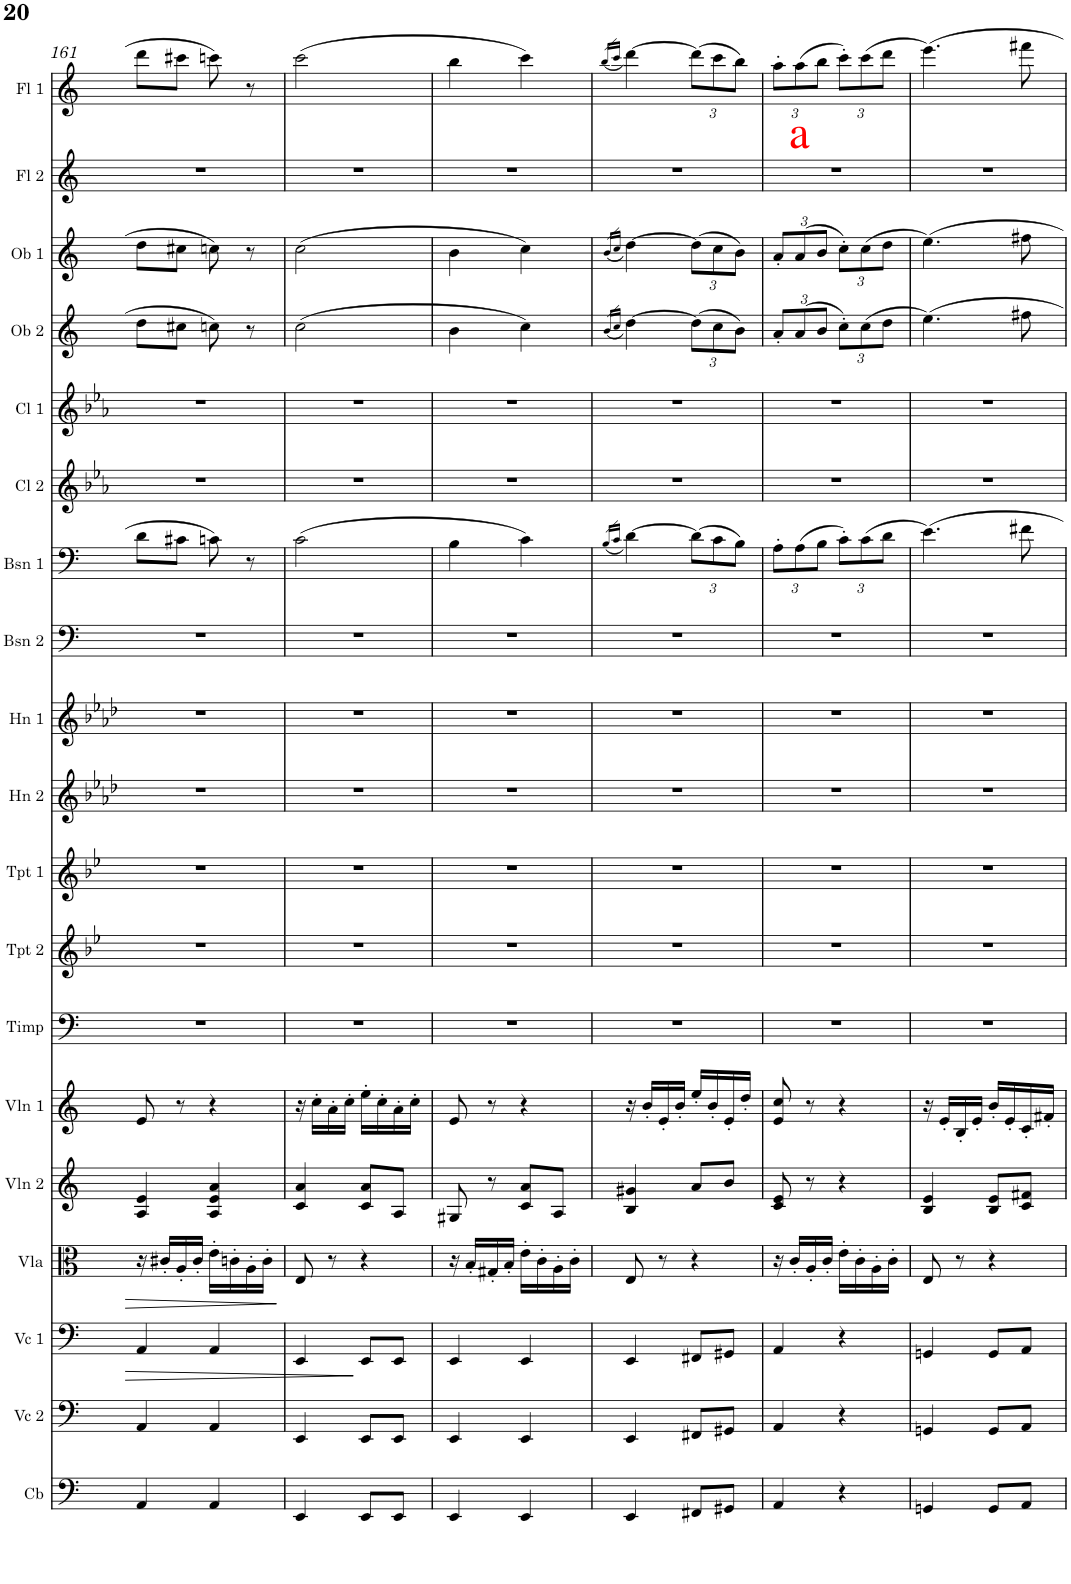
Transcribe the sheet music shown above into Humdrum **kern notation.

**kern	**kern	**kern	**kern	**kern	**kern	**kern	**kern	**kern	**kern	**kern	**kern	**kern	**kern	**kern	**kern	**kern	**kern	**kern	**text
*part19	*part18	*part17	*part16	*part15	*part14	*part13	*part12	*part11	*part10	*part9	*part8	*part7	*part6	*part5	*part4	*part3	*part2	*part1	*part1
*staff19	*staff18	*staff17	*staff16	*staff15	*staff14	*staff13	*staff12	*staff11	*staff10	*staff9	*staff8	*staff7	*staff6	*staff5	*staff4	*staff3	*staff2	*staff1	*staff1
*I"Contrabass	*I"Violoncello 2	*I"Violoncello 1	*I"Viola	*I"Violin 2	*I"Violin 1	*I"Timpani	*I"D Trumpet 2	*I"D Trumpet 1	*I"E Horn 2	*I"E Horn 1	*I"Bassoon 2	*I"Bassoon 1	*I"A Clarinet 2	*I"A Clarinet 1	*I"Oboe 2	*I"Oboe 1	*I"Flute 2	*I"Flute 1	*
*I'Cb	*I'Vc 2	*I'Vc 1	*I'Vla	*I'Vln 2	*I'Vln 1	*I'Timp	*I'Tpt 2	*I'Tpt 1	*I'Hn 2	*I'Hn 1	*I'Bsn 2	*I'Bsn 1	*I'Cl 2	*I'Cl 1	*I'Ob 2	*I'Ob 1	*I'Fl 2	*I'Fl 1	*
!!LO:PB:g=z
*clefF4	*clefF4	*clefF4	*clefC3	*clefG2	*clefG2	*clefF4	*clefG2	*clefG2	*clefG2	*clefG2	*clefF4	*clefF4	*clefG2	*clefG2	*clefG2	*clefG2	*clefG2	*clefG2	*
*Trd7c12	*	*	*	*	*	*	*Trd-1c-2	*Trd-1c-2	*Trd5c8	*Trd5c8	*	*	*Trd2c3	*Trd2c3	*	*	*	*	*
*k[]	*k[]	*k[]	*k[]	*k[]	*k[]	*k[]	*k[b-e-]	*k[b-e-]	*k[b-e-a-d-]	*k[b-e-a-d-]	*k[]	*k[]	*k[b-e-a-]	*k[b-e-a-]	*k[]	*k[]	*k[]	*k[]	*
*M2/4	*M2/4	*M2/4	*M2/4	*M2/4	*M2/4	*M2/4	*M2/4	*M2/4	*M2/4	*M2/4	*M2/4	*M2/4	*M2/4	*M2/4	*M2/4	*M2/4	*M2/4	*M2/4	*
=161	=161	=161	=161	=161	=161	=161	=161	=161	=161	=161	=161	=161	=161	=161	=161	=161	=161	=161	=161
4AA/	4AA/	4AA/	16r	4A/ 4e/	8e/	2r	2r	2r	2r	2r	2r	8d\L	2r	2r	8dd\L	8dd\L	2r	8ddd\L	.
.	.	.	16c#X'/LL	.	.	.	.	.	.	.	.	.	.	.	.	.	.	.	.
.	.	.	16A'/	.	8r	.	.	.	.	.	.	8c#X\J	.	.	8cc#X\J	8cc#X\J	.	8ccc#X\J	.
.	.	.	16c#'/JJ	.	.	.	.	.	.	.	.	.	.	.	.	.	.	.	.
4AA/	4AA/	4AA/	16e'\LL	4A/ 4e/ 4a/	4r	.	.	.	.	.	.	8cn\	.	.	8ccn\	8ccn\	.	8cccn\	.
.	.	.	16cn'\	.	.	.	.	.	.	.	.	.	.	.	.	.	.	.	.
.	.	.	16A'\	.	.	.	.	.	.	.	.	8r	.	.	8r	8r	.	8r	.
.	.	.	16c'\JJ	.	.	.	.	.	.	.	.	.	.	.	.	.	.	.	.
=162	=162	=162	=162	=162	=162	=162	=162	=162	=162	=162	=162	=162	=162	=162	=162	=162	=162	=162	=162
4EE/	4EE/	4EE/	8E/	4c/ 4a/	16r	2r	2r	2r	2r	2r	2r	(2c\	2r	2r	(2cc\	(2cc\	2r	(2ccc\	.
.	.	.	.	.	16cc'\LL	.	.	.	.	.	.	.	.	.	.	.	.	.	.
.	.	.	8r	.	16a'\	.	.	.	.	.	.	.	.	.	.	.	.	.	.
.	.	.	.	.	16cc'\JJ	.	.	.	.	.	.	.	.	.	.	.	.	.	.
8EE/L	8EE/L	8EE/L	4r	8c/ 8a/L	16ee'\LL	.	.	.	.	.	.	.	.	.	.	.	.	.	.
.	.	.	.	.	16cc'\	.	.	.	.	.	.	.	.	.	.	.	.	.	.
8EE/J	8EE/J	8EE/J	.	8A/J	16a'\	.	.	.	.	.	.	.	.	.	.	.	.	.	.
.	.	.	.	.	16cc'\JJ	.	.	.	.	.	.	.	.	.	.	.	.	.	.
=163	=163	=163	=163	=163	=163	=163	=163	=163	=163	=163	=163	=163	=163	=163	=163	=163	=163	=163	=163
4EE/	4EE/	4EE/	16r	8G#X/	8e/	2r	2r	2r	2r	2r	2r	4B\	2r	2r	4b\	4b\	2r	4bb\	.
.	.	.	16B'/LL	.	.	.	.	.	.	.	.	.	.	.	.	.	.	.	.
.	.	.	16G#X'/	8r	8r	.	.	.	.	.	.	.	.	.	.	.	.	.	.
.	.	.	16B'/JJ	.	.	.	.	.	.	.	.	.	.	.	.	.	.	.	.
4EE/	4EE/	4EE/	16e'\LL	8c/ 8a/L	4r	.	.	.	.	.	.	4c\)	.	.	4cc\)	4cc\)	.	4ccc\)	.
.	.	.	16c'\	.	.	.	.	.	.	.	.	.	.	.	.	.	.	.	.
.	.	.	16A'\	8A/J	.	.	.	.	.	.	.	.	.	.	.	.	.	.	.
.	.	.	16c'\JJ	.	.	.	.	.	.	.	.	.	.	.	.	.	.	.	.
=164	=164	=164	=164	=164	=164	=164	=164	=164	=164	=164	=164	=164	=164	=164	=164	=164	=164	=164	=164
.	.	.	.	.	.	.	.	.	.	.	.	(16qB/LL	.	.	(16qb/LL	(16qb/LL	.	(16qbb/LL	.
.	.	.	.	.	.	.	.	.	.	.	.	16qc/JJ	.	.	16qcc/JJ	16qcc/JJ	.	16qccc/JJ	.
4EE/	4EE/	4EE/	8E/	4B/ 4g#X/	16r	2r	2r	2r	2r	2r	2r	[4d\)	2r	2r	[4dd\)	[4dd\)	2r	[4ddd\)	.
.	.	.	.	.	16b'/LL	.	.	.	.	.	.	.	.	.	.	.	.	.	.
.	.	.	8r	.	16e'/	.	.	.	.	.	.	.	.	.	.	.	.	.	.
.	.	.	.	.	16b'/JJ	.	.	.	.	.	.	.	.	.	.	.	.	.	.
*	*	*	*	*	*	*	*	*	*	*	*	*Xbrackettup	*	*	*Xbrackettup	*Xbrackettup	*	*Xbrackettup	*
8FF#X/L	8FF#X/L	8FF#X/L	4r	8a/L	16ee'/LL	.	.	.	.	.	.	(12d\L]	.	.	(12dd\L]	(12dd\L]	.	(12ddd\L]	.
.	.	.	.	.	16b'/	.	.	.	.	.	.	.	.	.	.	.	.	.	.
.	.	.	.	.	.	.	.	.	.	.	.	12c\	.	.	12cc\	12cc\	.	12ccc\	.
8GG#X/J	8GG#X/J	8GG#X/J	.	8b/J	16e'/	.	.	.	.	.	.	.	.	.	.	.	.	.	.
.	.	.	.	.	.	.	.	.	.	.	.	12B\J)	.	.	12b\J)	12b\J)	.	12bb\J)	.
.	.	.	.	.	16dd'/JJ	.	.	.	.	.	.	.	.	.	.	.	.	.	.
=165	=165	=165	=165	=165	=165	=165	=165	=165	=165	=165	=165	=165	=165	=165	=165	=165	=165	=165	=165
4AA/	4AA/	4AA/	16r	8c/ 8e/	8e/ 8cc/	2r	2r	2r	2r	2r	2r	12A'\L	2r	2r	12a'/L	12a'/L	2r	12aa'\L	.
.	.	.	16c'/LL	.	.	.	.	.	.	.	.	.	.	.	.	.	.	.	.
!	!	!	!	!	!	!	!	!	!	!	!	!	!	!	!	!	!	!	!LO:LY:b:color=#FF0000
.	.	.	.	.	.	.	.	.	.	.	.	(12A\	.	.	(12a/	(12a/	.	(12aa\	a
.	.	.	16A'/	8r	8r	.	.	.	.	.	.	.	.	.	.	.	.	.	.
.	.	.	.	.	.	.	.	.	.	.	.	12B\J	.	.	12b/J	12b/J	.	12bb\J	.
.	.	.	16c'/JJ	.	.	.	.	.	.	.	.	.	.	.	.	.	.	.	.
4r	4r	4r	16e'\LL	4r	4r	.	.	.	.	.	.	12c'\L)	.	.	12cc'\L)	12cc'\L)	.	12ccc'\L)	.
.	.	.	16c'\	.	.	.	.	.	.	.	.	.	.	.	.	.	.	.	.
.	.	.	.	.	.	.	.	.	.	.	.	(12c\	.	.	(12cc\	(12cc\	.	(12ccc\	.
.	.	.	16A'\	.	.	.	.	.	.	.	.	.	.	.	.	.	.	.	.
.	.	.	.	.	.	.	.	.	.	.	.	12d\J	.	.	12dd\J	12dd\J	.	12ddd\J	.
.	.	.	16c'\JJ	.	.	.	.	.	.	.	.	.	.	.	.	.	.	.	.
=166	=166	=166	=166	=166	=166	=166	=166	=166	=166	=166	=166	=166	=166	=166	=166	=166	=166	=166	=166
4GGn/	4GGn/	4GGn/	8E/	4B/ 4e/	16r	2r	2r	2r	2r	2r	2r	4.e\)	2r	2r	4.ee\)	4.ee\)	2r	4.eee\)	.
.	.	.	.	.	16e'/LL	.	.	.	.	.	.	.	.	.	.	.	.	.	.
.	.	.	8r	.	16B'/	.	.	.	.	.	.	.	.	.	.	.	.	.	.
.	.	.	.	.	16e'/JJ	.	.	.	.	.	.	.	.	.	.	.	.	.	.
8GG/L	8GG/L	8GG/L	4r	8B/ 8e/L	16b'/LL	.	.	.	.	.	.	.	.	.	.	.	.	.	.
.	.	.	.	.	16e'/	.	.	.	.	.	.	.	.	.	.	.	.	.	.
8AA/J	8AA/J	8AA/J	.	8c/ 8f#X/J	16c'/	.	.	.	.	.	.	8f#X\	.	.	8ff#X\	8ff#X\	.	8fff#X\	.
.	.	.	.	.	16f#X'/JJ	.	.	.	.	.	.	.	.	.	.	.	.	.	.
=	=	=	=	=	=	=	=	=	=	=	=	=	=	=	=	=	=	=	=
*-	*-	*-	*-	*-	*-	*-	*-	*-	*-	*-	*-	*-	*-	*-	*-	*-	*-	*-	*-
